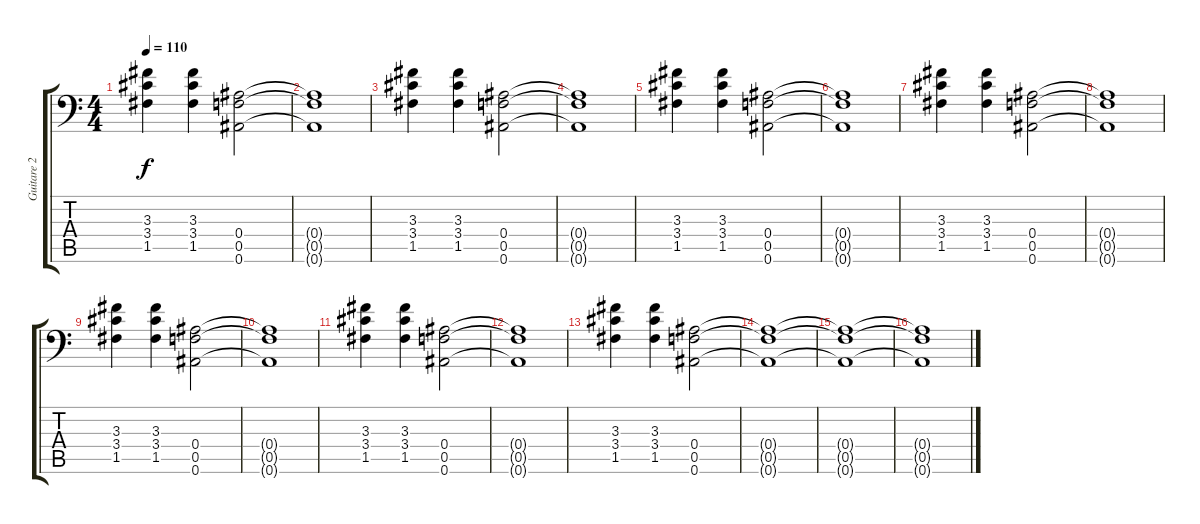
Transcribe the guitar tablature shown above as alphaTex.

\track ("Guitare 2" "Guitare 2") {instrument distortionguitar}
\staff {score tabs}
\tuning (C4 G3 Eb3 Bb2 F2 Bb1) {hide}
\ts (4 4)
\section ("" "")
\tempo 110
\clef f4
\ks c
(3.3 3.4 1.5).4{dy f} (3.3 3.4 1.5).4 (0.4 0.5 0.6).2 |
(0.4{t} 0.5{t} 0.6{t}).1 |
(3.3 3.4 1.5).4 (3.3 3.4 1.5).4 (0.4 0.5 0.6).2 |
(0.4{t} 0.5{t} 0.6{t}).1 |
(3.3 3.4 1.5).4 (3.3 3.4 1.5).4 (0.4 0.5 0.6).2 |
(0.4{t} 0.5{t} 0.6{t}).1 |
(3.3 3.4 1.5).4 (3.3 3.4 1.5).4 (0.4 0.5 0.6).2 |
(0.4{t} 0.5{t} 0.6{t}).1 |
\section ("" "")
(3.3 3.4 1.5).4 (3.3 3.4 1.5).4 (0.4 0.5 0.6).2 |
(0.4{t} 0.5{t} 0.6{t}).1 |
(3.3 3.4 1.5).4 (3.3 3.4 1.5).4 (0.4 0.5 0.6).2 |
(0.4{t} 0.5{t} 0.6{t}).1 |
(3.3 3.4 1.5).4 (3.3 3.4 1.5).4 (0.4 0.5 0.6).2 |
(0.4{t} 0.5{t} 0.6{t}).1 |
(0.4{t} 0.5{t} 0.6{t}).1 |
(0.4{t} 0.5{t} 0.6{t}).1{volume 0}
